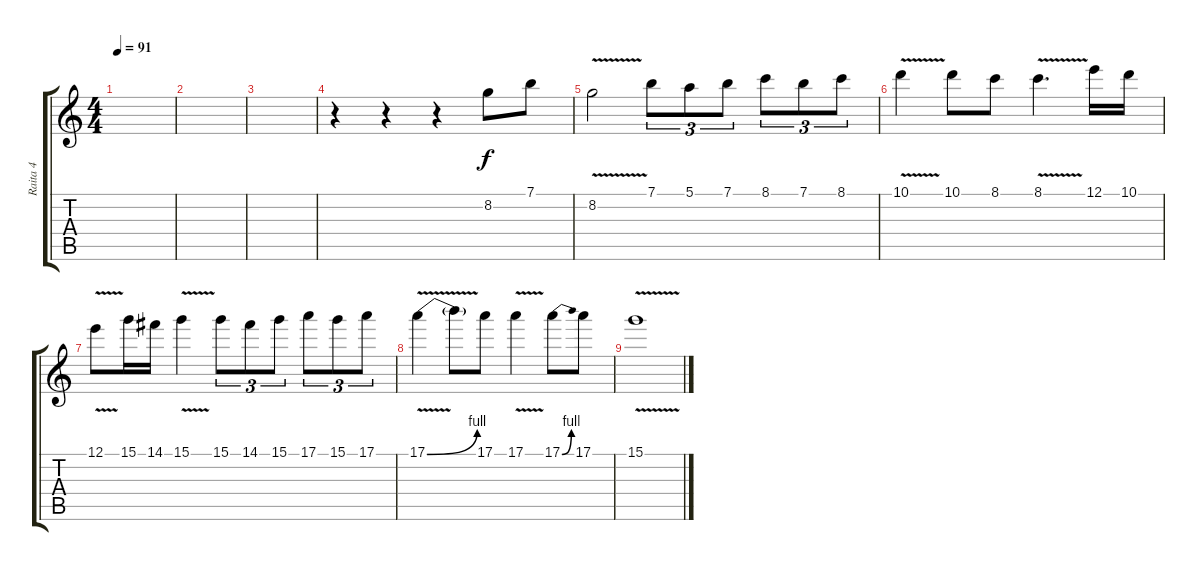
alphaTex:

\track ("Raita 4" "Raita 4") {instrument distortionguitar}
\staff {score tabs}
\tuning (E4 B3 G3 D3 A2 E2) {hide}
\ts (4 4)
\tempo 91
\clef g2
\ks c
|
|
|
r.4 r.4 r.4 8.2.8 7.1.8 |
8.2{v}.2 7.1.8{tu (3 2)} 5.1.8{tu (3 2)} 7.1.8{tu (3 2)} 8.1.8{tu (3 2)} 7.1.8{tu (3 2)} 8.1.8{tu (3 2)} |
10.1{v}.4 10.1.8 8.1.8 8.1{v}.4{d} 12.1.16 10.1.16 |
12.1{v}.8 15.1.16 14.1.16 15.1{v}.4 15.1.8{tu (3 2)} 14.1.8{tu (3 2)} 15.1.8{tu (3 2)} 17.1.8{tu (3 2)} 15.1.8{tu (3 2)} 17.1.8{tu (3 2)} |
17.1{be (bend 0 0 60 4) v}.4 17.1{t}.8 17.1.8 17.1{v}.4 17.1{be (bend 0 0 60 4)}.8 17.1.8 |
15.1{v}.1
